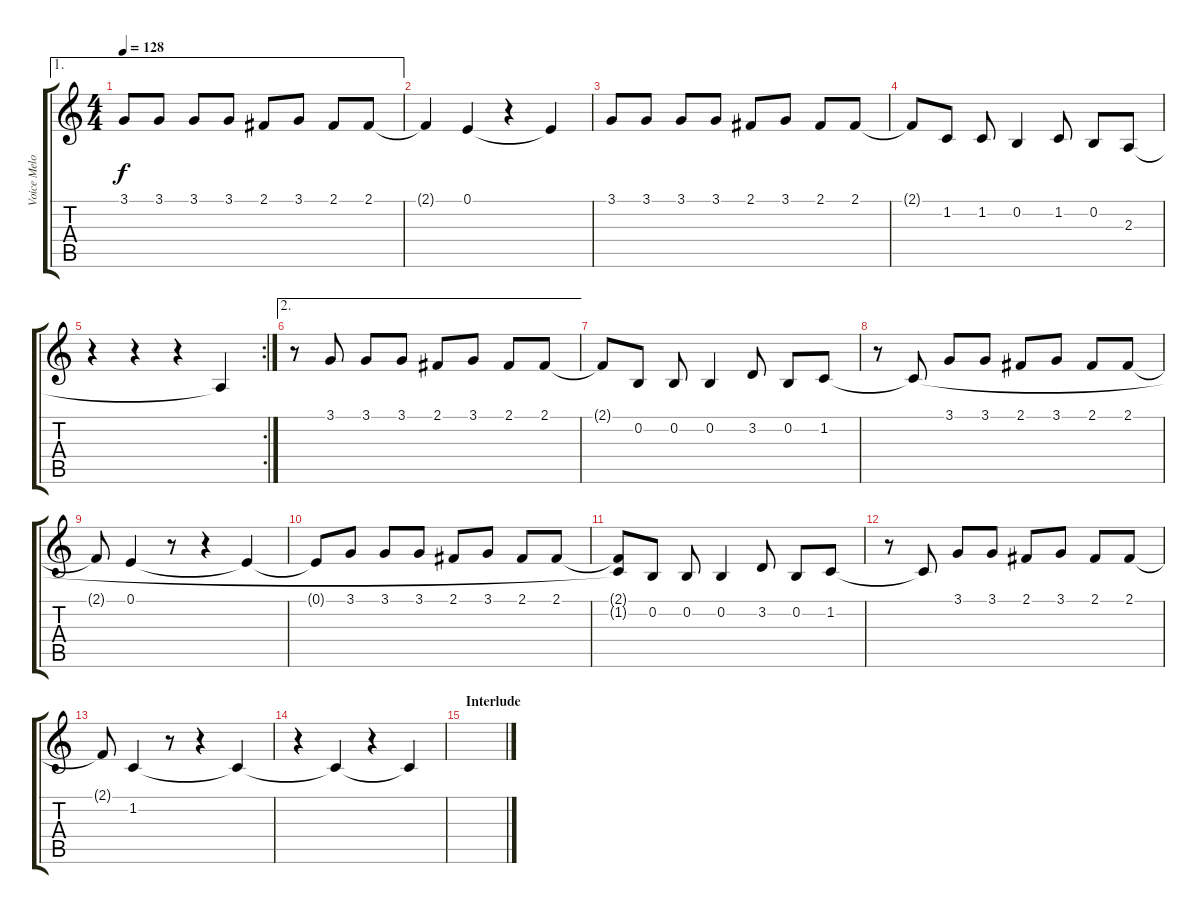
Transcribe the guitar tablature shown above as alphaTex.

\track ("Voice Melody" "Voice Melo") {instrument acousticgrandpiano}
\staff {score tabs}
\tuning (E4 B3 G3 D3 A2 E2) {hide}
\ae 1
\ts (4 4)
\tempo 128
\clef g2
\ks c
3.1.8{dy f} 3.1.8 3.1.8 3.1.8 2.1.8 3.1.8 2.1.8 2.1.8 |
2.1{t}.4 0.1.4 r.4 0.1{t}.4 |
3.1.8 3.1.8 3.1.8 3.1.8 2.1.8 3.1.8 2.1.8 2.1.8 |
2.1{t}.8 1.2.8 1.2.8 0.2.4 1.2.8 0.2.8 2.3.8 |
\rc 2
r.4 r.4 r.4 2.3{t}.4 |
\ae 2
r.8 3.1.8 3.1.8 3.1.8 2.1.8 3.1.8 2.1.8 2.1.8 |
2.1{t}.8 0.2.8 0.2.8 0.2.4 3.2.8 0.2.8 1.2.8 |
r.8 1.2{t}.8 3.1.8 3.1.8 2.1.8 3.1.8 2.1.8 2.1.8 |
2.1{t}.8 0.1.4 r.8 r.4 0.1{t}.4 |
0.1{t}.8 3.1.8 3.1.8 3.1.8 2.1.8 3.1.8 2.1.8 2.1.8 |
(2.1{t} 1.2{t}).8 0.2.8 0.2.8 0.2.4 3.2.8 0.2.8 1.2.8 |
r.8 1.2{t}.8 3.1.8 3.1.8 2.1.8 3.1.8 2.1.8 2.1.8 |
2.1{t}.8 1.2.4 r.8 r.4 1.2{t}.4 |
r.4 1.2{t}.4 r.4 1.2{t}.4 |
\section ("" "Interlude")
